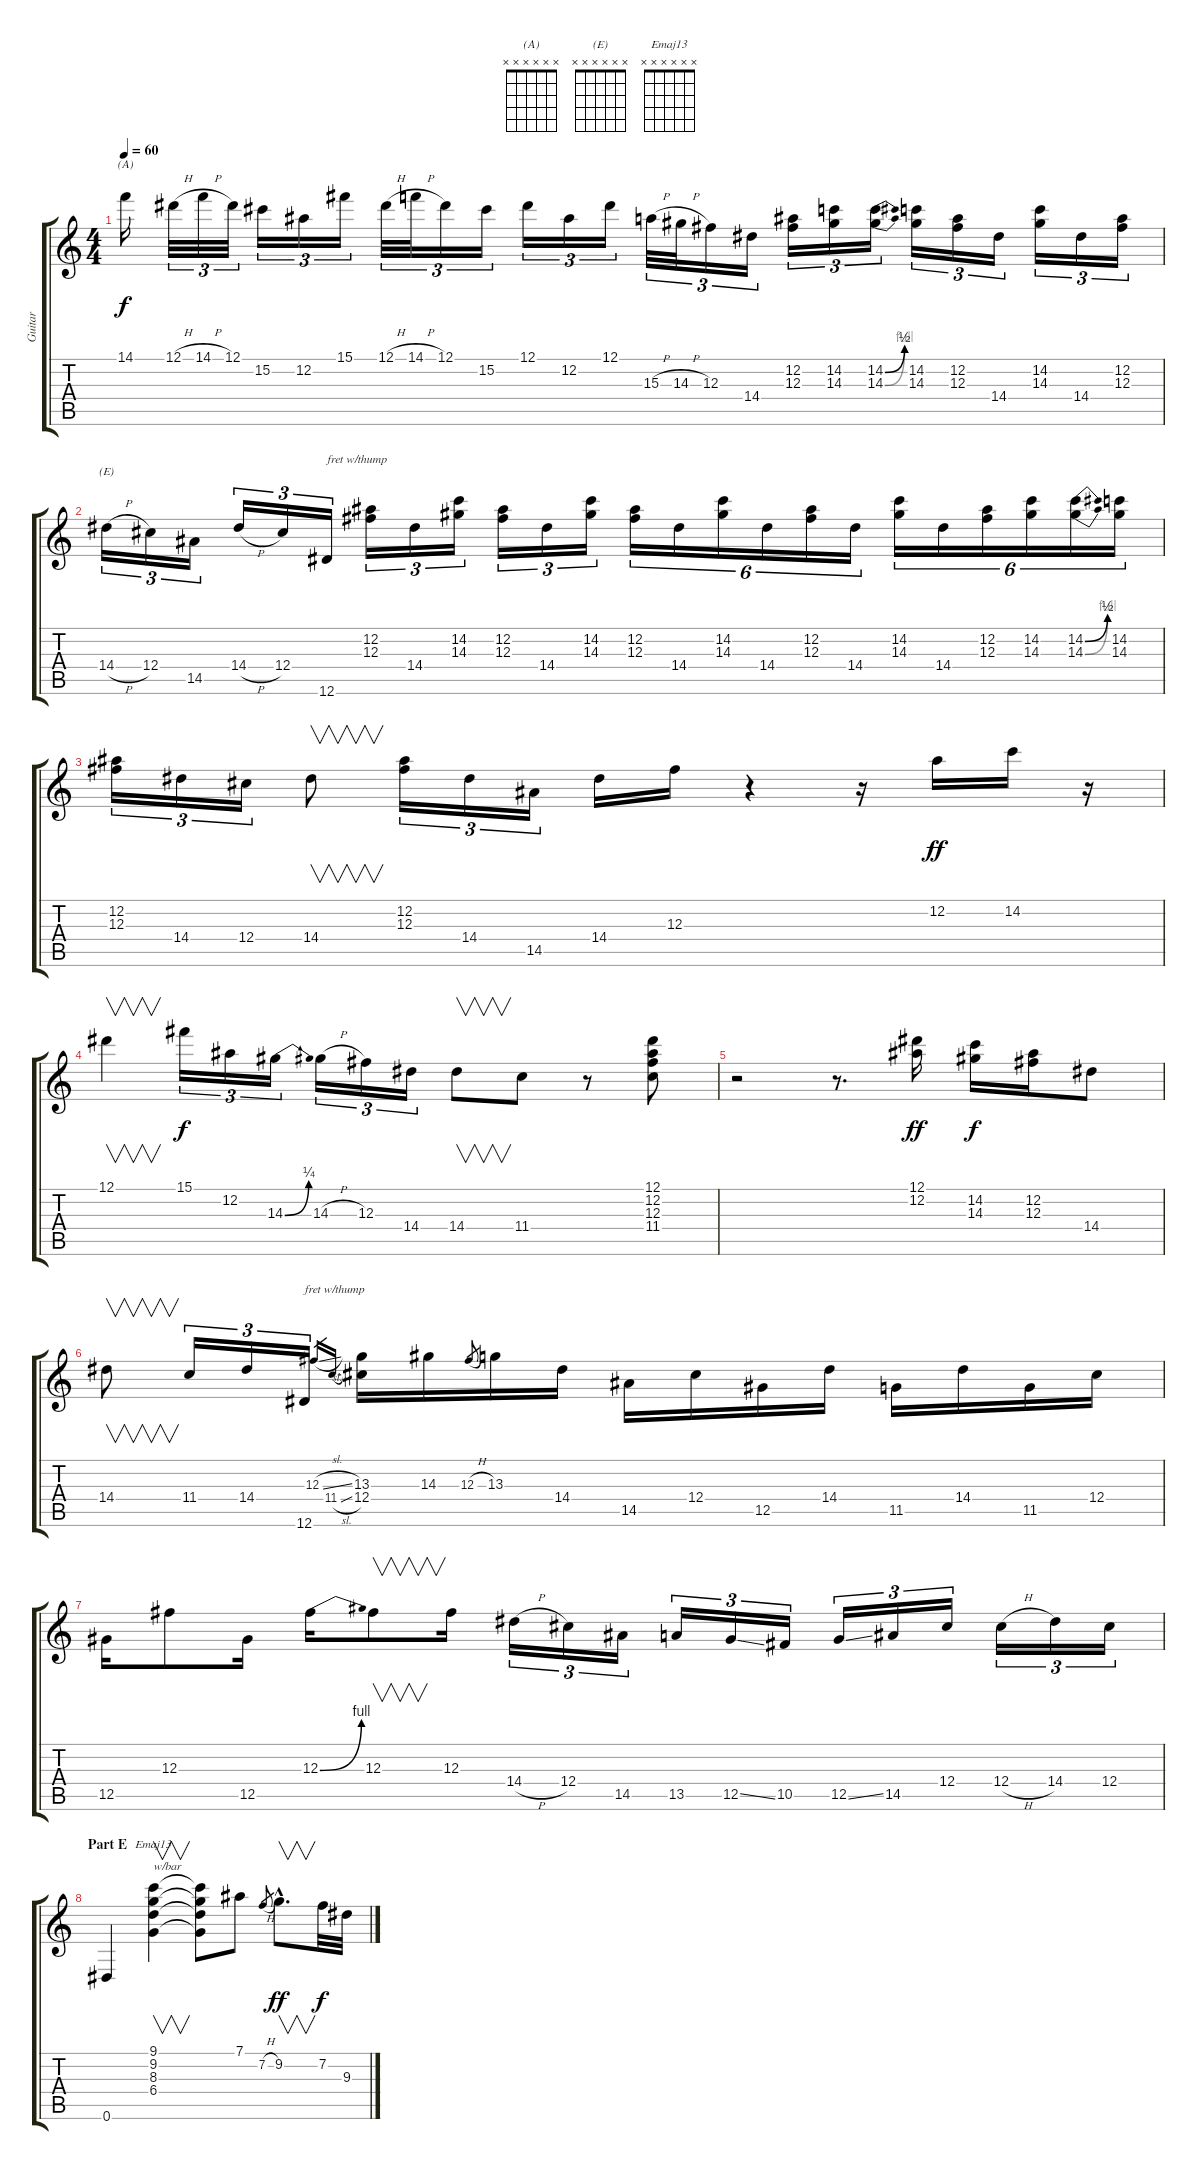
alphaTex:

\track ("Guitar" "Guitar") {instrument electricguitarjazz}
\staff {score tabs}
\tuning (Eb4 Bb3 Gb3 Db3 Ab2 Eb2) {hide}
\chord ("(A)" x x x x x x) {firstfret 0}
\chord ("(E)" x x x x x x) {firstfret 0}
\chord ("Emaj13" x x x x x x) {firstfret 0}
\ts (4 4)
\tempo 60
\clef g2
\ks c
14.1.16{ch "(A)" dy f} 12.1{h}.32{tu (3 2)} 14.1{h}.32{tu (3 2)} 12.1.32{tu (3 2)} 15.2.16{tu (3 2)} 12.2.16{tu (3 2)} 15.1.16{tu (3 2)} 12.1{h}.32{tu (3 2)} 14.1{h}.32{tu (3 2)} 12.1.16{tu (3 2)} 15.2.16{tu (3 2)} 12.1.16{tu (3 2)} 12.2.16{tu (3 2)} 12.1.16{tu (3 2)} 15.3{h}.32{tu (3 2)} 14.3{h}.32{tu (3 2)} 12.3.16{tu (3 2)} 14.4.16{tu (3 2)} (12.2 12.3).16{tu (3 2)} (14.2 14.3).16{tu (3 2)} (14.2{be (bend 0 0 60 2)} 14.3{be (bend 0 0 60 4)}).16{tu (3 2)} (14.2 14.3).16{tu (3 2)} (12.2 12.3).16{tu (3 2)} 14.4.16{tu (3 2)} (14.2 14.3).16{tu (3 2)} 14.4.16{tu (3 2)} (12.2 12.3).16{tu (3 2)} |
14.4{h}.16{tu (3 2) ch "(E)"} 12.4.16{tu (3 2)} 14.5.16{tu (3 2)} 14.4{h}.16{tu (3 2)} 12.4.16{tu (3 2)} 12.6.16{tu (3 2) txt "fret w/thump"} (12.2 12.3).16{tu (3 2)} 14.4.16{tu (3 2)} (14.2 14.3).16{tu (3 2)} (12.2 12.3).16{tu (3 2)} 14.4.16{tu (3 2)} (14.2 14.3).16{tu (3 2)} (12.2 12.3).16{tu (6 4)} 14.4.16{tu (6 4)} (14.2 14.3).16{tu (6 4)} 14.4.16{tu (6 4)} (12.2 12.3).16{tu (6 4)} 14.4.16{tu (6 4)} (14.2 14.3).16{tu (6 4)} 14.4.16{tu (6 4)} (12.2 12.3).16{tu (6 4)} (14.2 14.3).16{tu (6 4)} (14.2{be (bend 0 0 60 2)} 14.3{be (bend 0 0 60 4)}).16{tu (6 4)} (14.2 14.3).16{tu (6 4)} |
(12.2 12.3).16{tu (3 2)} 14.4.16{tu (3 2)} 12.4.16{tu (3 2)} 14.4.8{v} (12.2 12.3).16{tu (3 2)} 14.4.16{tu (3 2)} 14.5.16{tu (3 2)} 14.4.16 12.3.16 r.4 r.16 12.2.16{dy ff} 14.2.16 r.16 |
12.1.4{v} 15.1.16{tu (3 2) dy f} 12.2.16{tu (3 2)} 14.3{be (bend 0 0 60 1)}.16{tu (3 2)} 14.3{h}.16{tu (3 2)} 12.3.16{tu (3 2)} 14.4.16{tu (3 2)} 14.4.8{v} 11.4.8 r.8 (12.1 12.2 12.3 11.4).8 |
r.2 r.8{d} (12.1 12.2).16{dy ff} (14.2 14.3).16{dy f} (12.2 12.3).16 14.4.8 |
14.4.8{v} 11.4.16{tu (3 2)} 14.4.16{tu (3 2)} 12.6.16{tu (3 2) txt "fret w/thump"} 12.3{sl}.16{gr} 11.4{sl}.16{gr} (13.3 12.4).16 14.3.16 12.3{h}.8{gr} 13.3.16 14.4.16 14.5.16 12.4.16 12.5.16 14.4.16 11.5.16 14.4.16 11.5.16 12.4.16 |
12.5.16 12.3.8 12.5.16 12.3{be (bend 0 0 60 4)}.16 12.3.8{v} 12.3.16 14.4{h}.16{tu (3 2)} 12.4.16{tu (3 2)} 14.5.16{tu (3 2)} 13.5.16{tu (3 2)} 12.5{ss}.16{tu (3 2)} 10.5.16{tu (3 2)} 12.5{ss}.16{tu (3 2)} 14.5.16{tu (3 2)} 12.4.16{tu (3 2)} 12.4{h}.16{tu (3 2)} 14.4.16{tu (3 2)} 12.4.16{tu (3 2)} |
\section ("" "Part E")
0.6.4 (9.1 9.2 8.3 6.4).4{v ch "Emaj13" txt "w/bar"} (9.1{t} 9.2{t} 8.3{t} 6.4{t}).8 7.1.8 7.2{h}.8{gr} 9.2{hac}.8{v d dy ff} 7.2.32{dy f} 9.3.32
